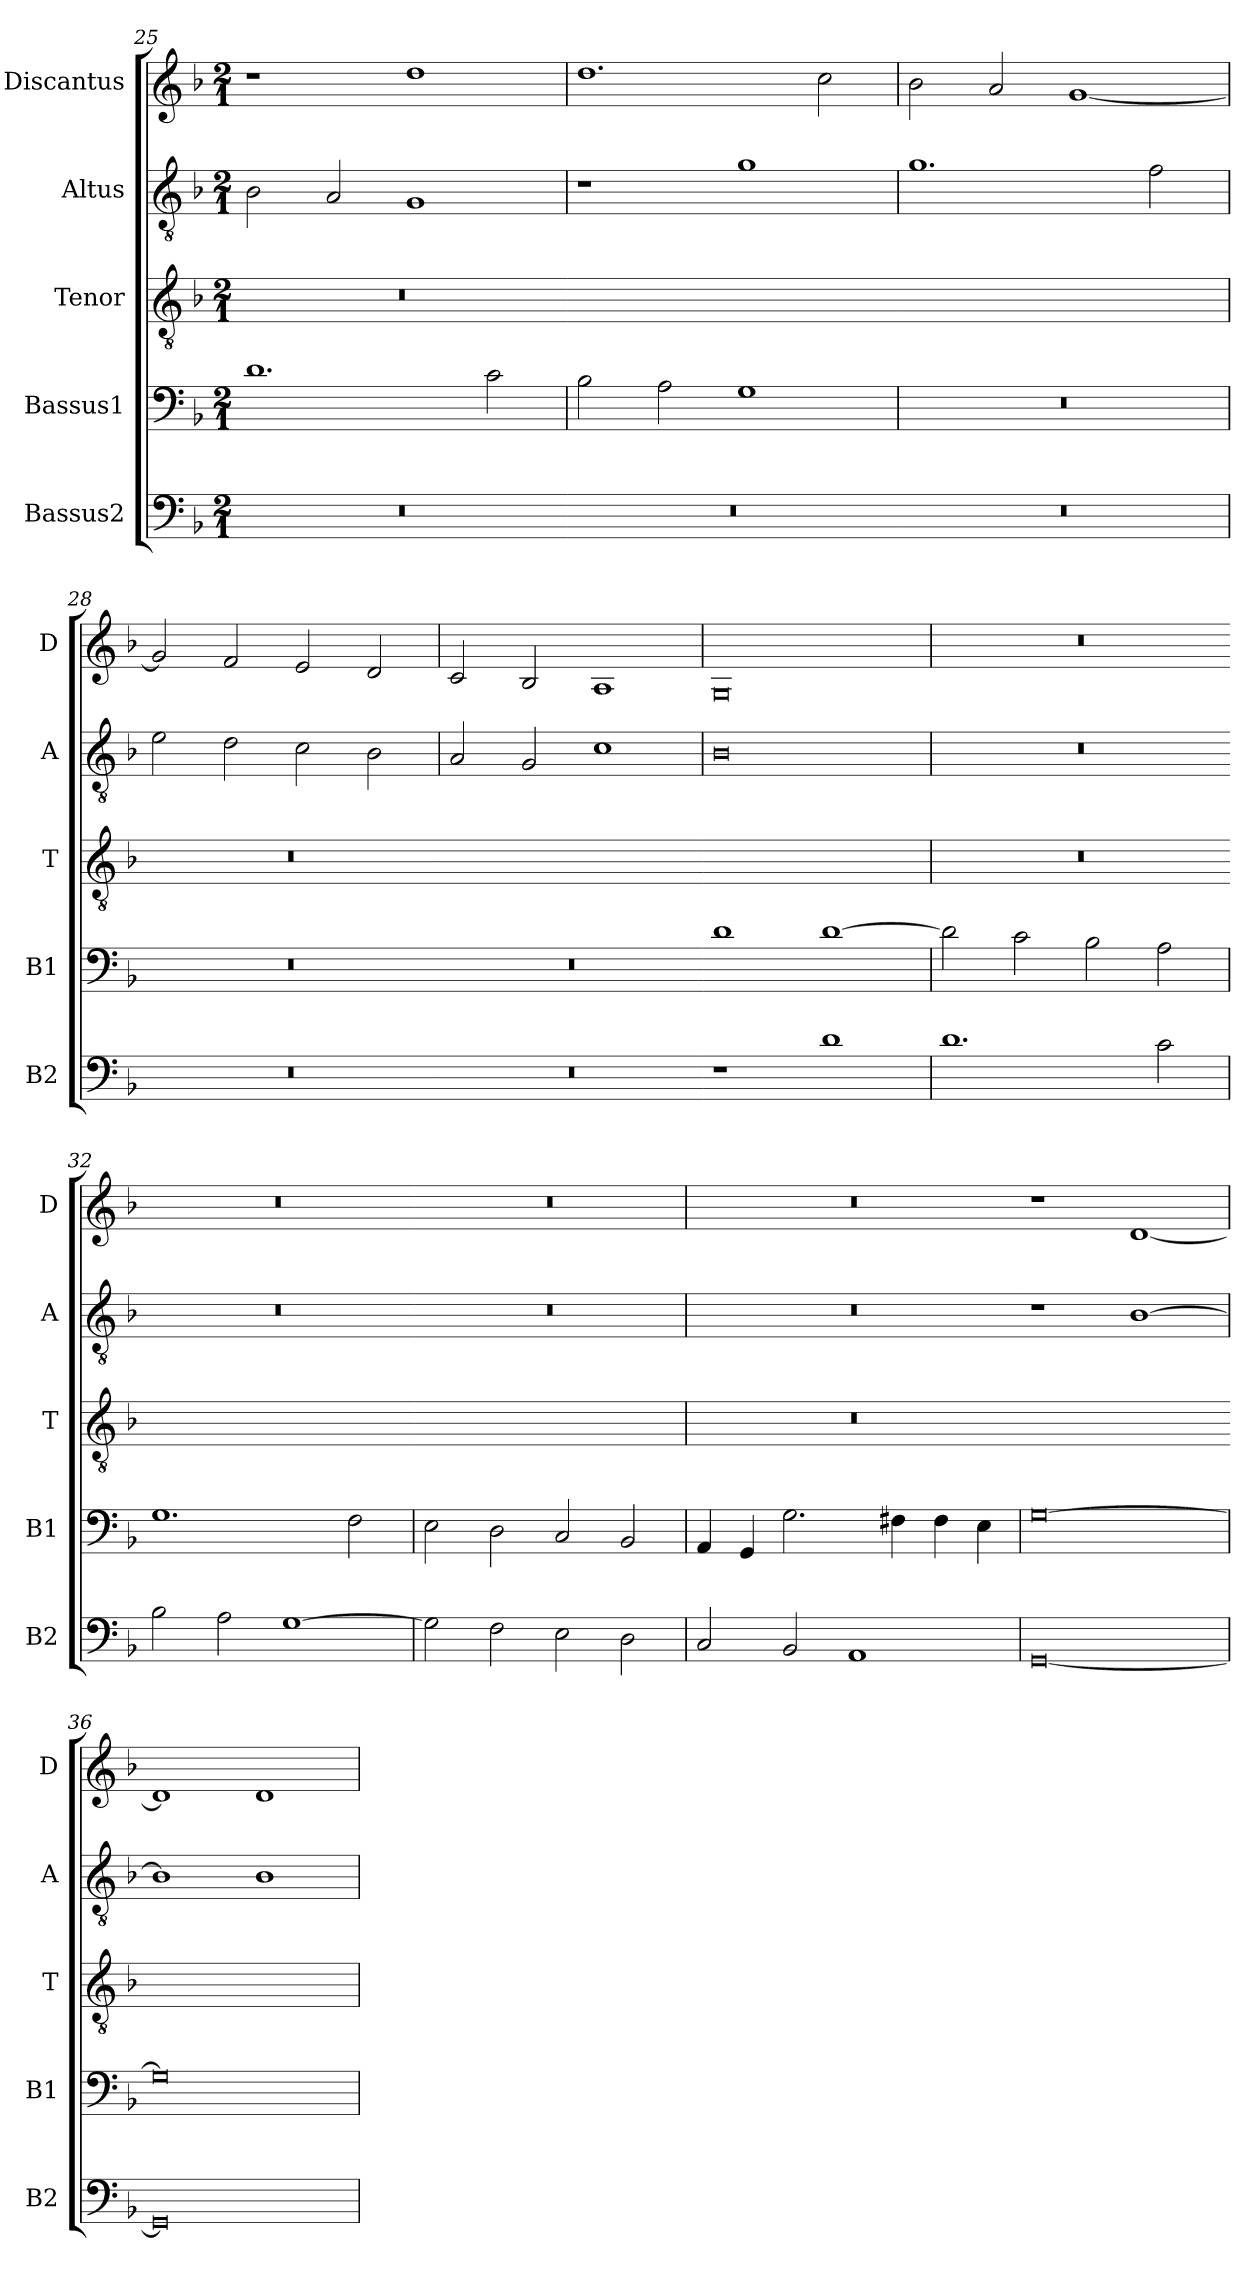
**kern	**kern	**kern	**kern	**kern
*part5	*part4	*part3	*part2	*part1
*staff5	*staff4	*staff3	*staff2	*staff1
*I"Bassus2	*I"Bassus1	*I"Tenor	*I"Altus	*I"Discantus
*I'B2	*I'B1	*I'T	*I'A	*I'D
*clefF4	*clefF4	*clefGv2	*clefGv2	*clefG2
*k[b-]	*k[b-]	*k[b-]	*k[b-]	*k[b-]
*M2/1	*M2/1	*M2/1	*M2/1	*M2/1
=25	=25	=25	=25	=25
!	!	!LO:N:vis=1	!	!
0r	1.d	0r	2B-\	1r
.	.	.	2A/	.
.	.	.	1G	1dd
.	2c\	.	.	.
=26	=26	=26-	=26	=26
!	!	!LO:N:vis=1	!	!
0r	2B-\	0ryy	1r	1.dd
.	2A\	.	.	.
.	1G	.	1g	.
.	.	.	.	2cc\
=27	=27	=27-	=27	=27
!	!	!LO:N:vis=1	!	!
0r	0r	0ryy	1.g	2b-\
.	.	.	.	2a/
.	.	.	.	[1g
.	.	.	2f\	.
=28	=28	=28	=28	=28
!	!	!LO:N:vis=1	!	!
0r	0r	0r	2e\	2g/]
.	.	.	2d\	2f/
.	.	.	2c\	2e/
.	.	.	2B-\	2d/
=29	=29	=29-	=29	=29
!	!	!LO:N:vis=1	!	!
0r	0r	0ryy	2A/	2c/
.	.	.	2G/	2B-/
.	.	.	1c	1A
=30	=30	=30-	=30	=30
!	!	!LO:N:vis=1	!	!
1r	1d	0ryy	0B-	0G
1d	[1d	.	.	.
=31	=31	=31	=31	=31
!	!	!LO:N:vis=1	!	!
1.d	2d\]	0r	0r	0r
.	2c\	.	.	.
.	2B-\	.	.	.
2c\	2A\	.	.	.
=32	=32	=32-	=32	=32
!	!	!LO:N:vis=1	!	!
2B-\	1.G	0ryy	0r	0r
2A\	.	.	.	.
[1G	.	.	.	.
.	2F\	.	.	.
=33	=33	=33-	=33	=33
!	!	!LO:N:vis=1	!	!
2G\]	2E\	0ryy	0r	0r
2F\	2D\	.	.	.
2E\	2C/	.	.	.
2D\	2BB-/	.	.	.
=34	=34	=34	=34	=34
!	!	!LO:N:vis=1	!	!
2C/	4AA/	0r	0r	0r
.	4GG/	.	.	.
2BB-/	2.G\	.	.	.
1AA	.	.	.	.
.	4F#X\	.	.	.
.	4F#\	.	.	.
.	4E\	.	.	.
=35	=35	=35-	=35	=35
!	!	!LO:N:vis=1	!	!
[0GG	[0G	0ryy	1r	1r
.	.	.	[1B-	[1d
=36	=36	=36-	=36	=36
!	!	!LO:N:vis=1	!	!
0GG]	0G]	0ryy	1B-]	1d]
.	.	.	1B-	1d
=	=	=	=	=
*-	*-	*-	*-	*-
